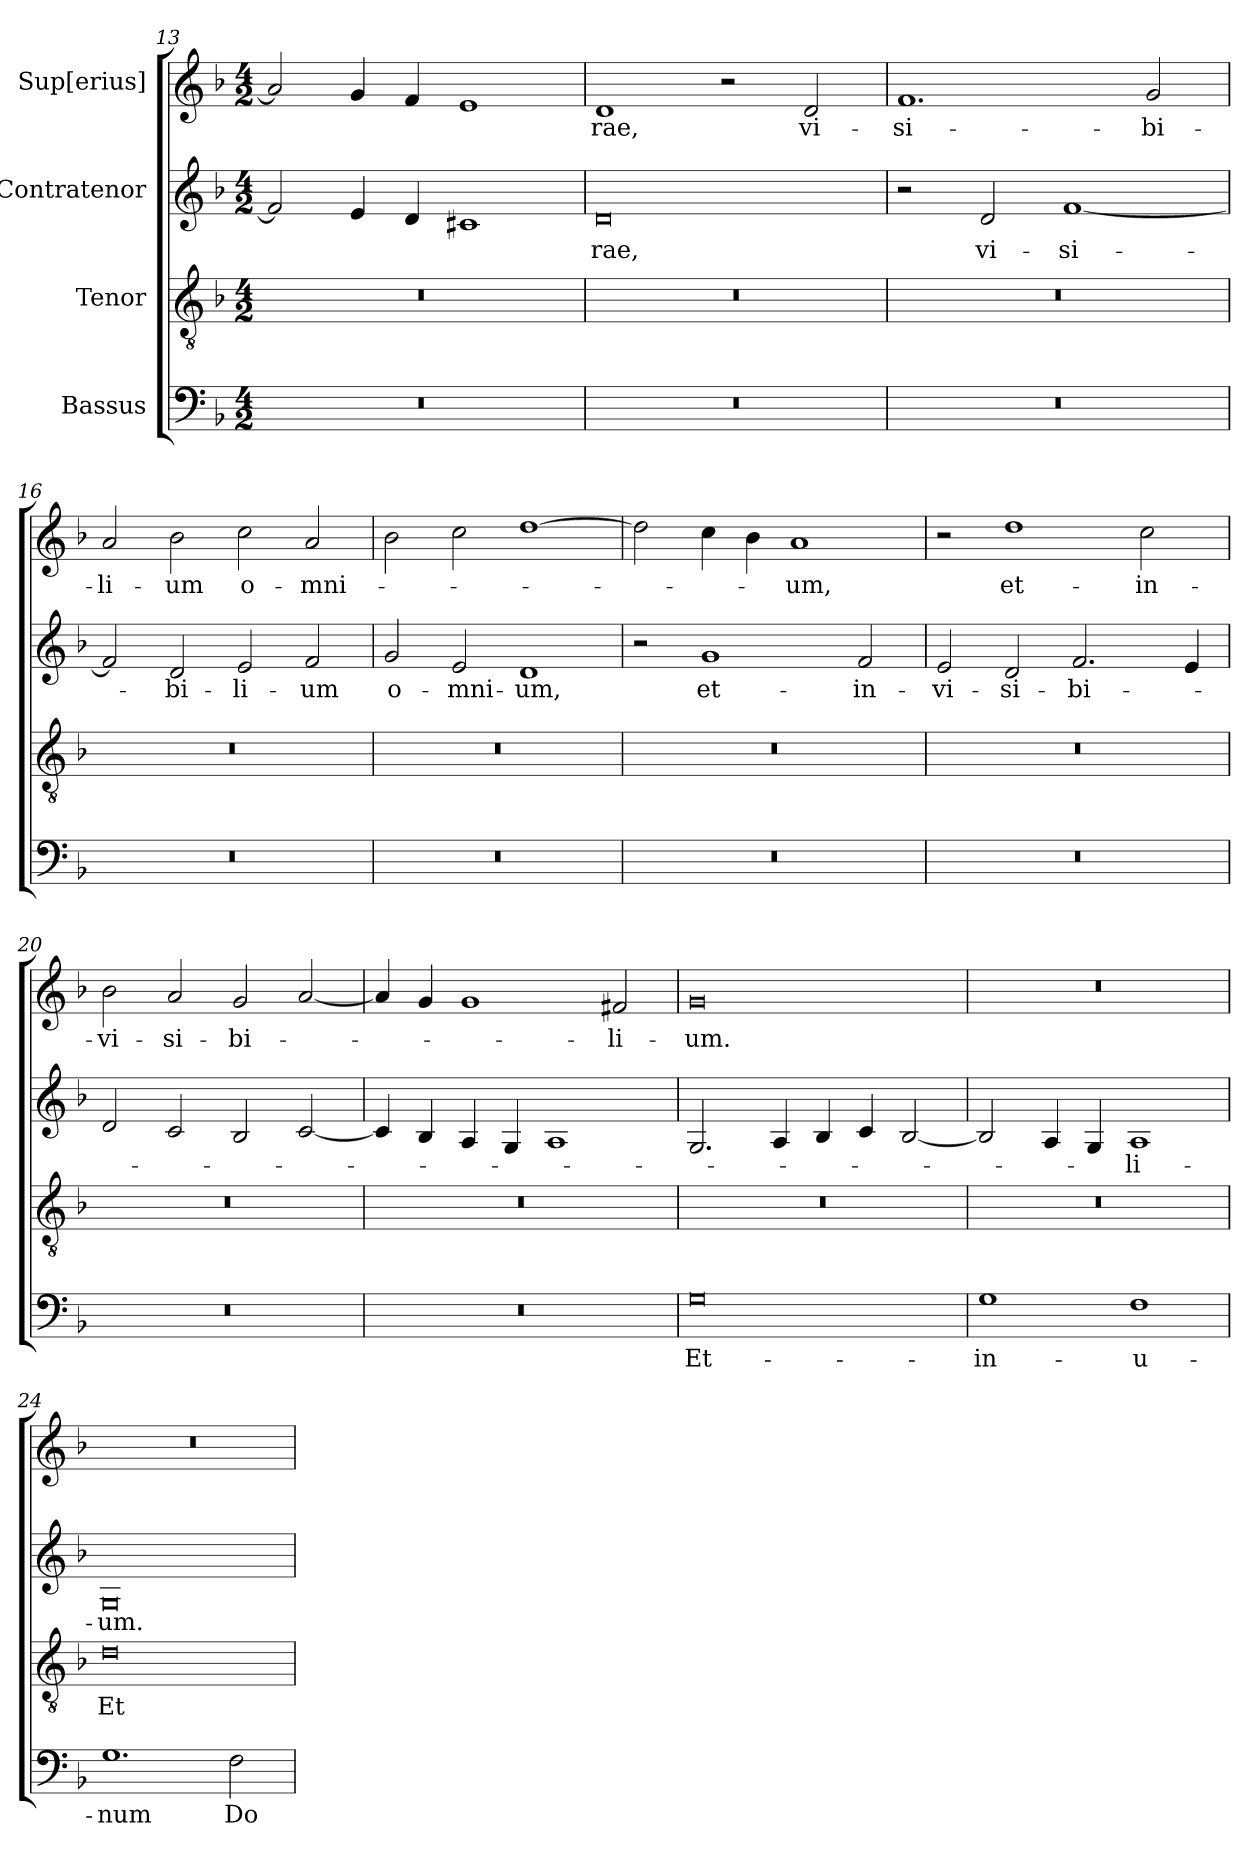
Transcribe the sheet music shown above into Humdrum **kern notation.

**kern	**text	**kern	**text	**kern	**text	**kern	**text
*part4	*part4	*part3	*part3	*part2	*part2	*part1	*part1
*staff4	*staff4	*staff3	*staff3	*staff2	*staff2	*staff1	*staff1
*I"Bassus	*	*I"Tenor	*	*I"Contratenor	*	*I"Sup[erius]	*
*clefF4	*	*clefGv2	*	*clefG2	*	*clefG2	*
*k[b-]	*	*k[b-]	*	*k[b-]	*	*k[b-]	*
*M4/2	*	*M4/2	*	*M4/2	*	*M4/2	*
=13	=13	=13	=13	=13	=13	=13	=13
0r	.	0r	.	2f/]	.	2a/]	.
.	.	.	.	4e/	.	4g/	.
.	.	.	.	4d/	.	4f/	.
.	.	.	.	1c#X/	.	1e/	.
=14	=14	=14	=14	=14	=14	=14	=14
0r	.	0r	.	0d/	-rae,	1d/	-rae,
.	.	.	.	.	.	2r	.
.	.	.	.	.	.	2d/	vi-
=15	=15	=15	=15	=15	=15	=15	=15
0r	.	0r	.	2r	.	1.f/	-si-
.	.	.	.	2d/	vi-	.	.
.	.	.	.	[1f/	-si-	.	.
.	.	.	.	.	.	2g/	-bi-
=16	=16	=16	=16	=16	=16	=16	=16
0r	.	0r	.	2f/]	.	2a/	-li-
.	.	.	.	2d/	-bi-	2b-\	-um
.	.	.	.	2e/	-li-	2cc\	o-
.	.	.	.	2f/	-um	2a/	-mni-
=17	=17	=17	=17	=17	=17	=17	=17
0r	.	0r	.	2g/	o-	2b-\	.
.	.	.	.	2e/	-mni-	2cc\	.
.	.	.	.	1d/	-um,	[1dd\	.
=18	=18	=18	=18	=18	=18	=18	=18
0r	.	0r	.	2r	.	2dd\]	.
.	.	.	.	1g/	et-	4cc\	.
.	.	.	.	.	.	4b-\	.
.	.	.	.	.	.	1a/	-um,
.	.	.	.	2f/	in-	.	.
=19	=19	=19	=19	=19	=19	=19	=19
0r	.	0r	.	2e/	-vi-	2r	.
.	.	.	.	2d/	-si-	1dd\	et-
.	.	.	.	2.f/	-bi-	.	.
.	.	.	.	.	.	2cc\	in-
.	.	.	.	4e/	.	.	.
=20	=20	=20	=20	=20	=20	=20	=20
0r	.	0r	.	2d/	.	2b-\	-vi-
.	.	.	.	2c/	.	2a/	-si-
.	.	.	.	2B-/	.	2g/	-bi-
.	.	.	.	[2c/	.	[2a/	.
=21	=21	=21	=21	=21	=21	=21	=21
0r	.	0r	.	4c/]	.	4a/]	.
.	.	.	.	4B-/	.	4g/	.
.	.	.	.	4A/	.	1g/	.
.	.	.	.	4G/	.	.	.
.	.	.	.	1A/	.	.	.
.	.	.	.	.	.	2f#X/	-li-
=22	=22	=22	=22	=22	=22	=22	=22
0G\	Et-	0r	.	2.G/	.	0g/	-um.
.	.	.	.	4A/	.	.	.
.	.	.	.	4B-/	.	.	.
.	.	.	.	4c/	.	.	.
.	.	.	.	[2B-/	.	.	.
=23	=23	=23	=23	=23	=23	=23	=23
1G\	in-	0r	.	2B-/]	.	0r	.
.	.	.	.	4A/	.	.	.
.	.	.	.	4G/	.	.	.
1F\	u-	.	.	1A/	-li-	.	.
=24	=24	=24	=24	=24	=24	=24	=24
1.G\	-num	0d\	Et-	0G/	-um.	0r	.
2F\	Do-	.	.	.	.	.	.
=	=	=	=	=	=	=	=
*-	*-	*-	*-	*-	*-	*-	*-
